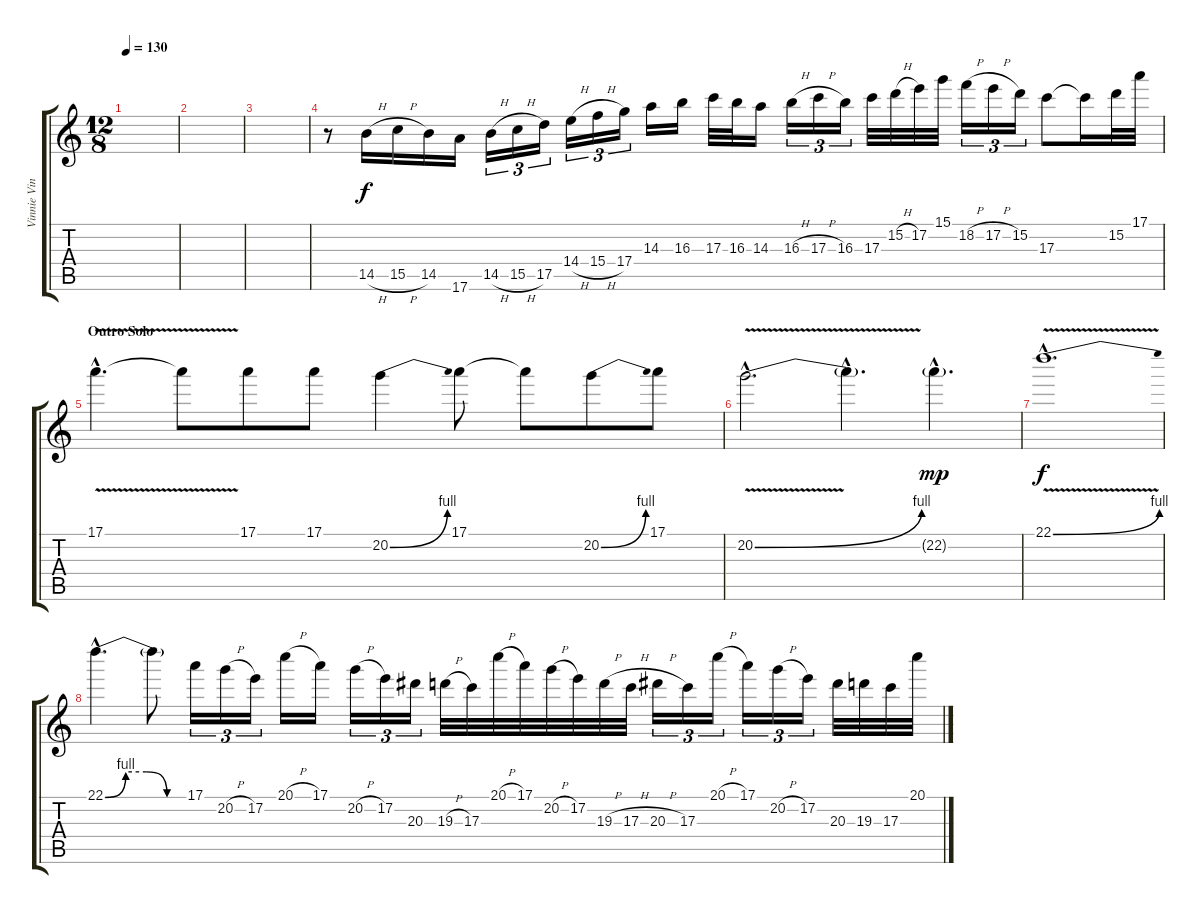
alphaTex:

\track ("Vinnie Vincent - lead guitar" "Vinnie Vin") {instrument distortionguitar}
\staff {score tabs}
\tuning (E4 B3 G3 D3 A2 E2) {hide}
\ts (12 8)
\tempo 130
\clef g2
\ks c
|
|
|
r.8{volume 16} 14.5{h}.16 15.5{h}.16 14.5.16 17.6.16 14.5{h}.16{tu (3 2)} 15.5{h}.16{tu (3 2)} 17.5.16{tu (3 2)} 14.4{h}.16{tu (3 2)} 15.4{h}.16{tu (3 2)} 17.4.16{tu (3 2)} 14.3.16 16.3.16 17.3.32 16.3.32 14.3.16 16.3{h}.16{tu (3 2)} 17.3{h}.16{tu (3 2)} 16.3.16{tu (3 2)} 17.3.32 15.2{h}.32 17.2.32 15.1.32 18.2{h}.16{tu (3 2)} 17.2{h}.16{tu (3 2)} 15.2.16{tu (3 2)} 17.3.8 17.3{t}.16 15.2.32 17.1.32 |
\section ("" "Outro Solo")
17.1{v hac}.4{d} 17.1{t}.8 17.1.8 17.1.8 20.2{be (bend 0 0 60 4)}.4 17.1.8 17.1{t}.8 20.2{be (bend 0 0 60 4)}.8 17.1.8 |
20.2{be (bend 0 0 60 4) v hac}.2{d} 20.2{hac t}.4{d} 22.2{g hac}.4{d dy mp} |
22.1{be (bend 0 0 60 4) v hac}.1{d dy f} |
22.1{be (custom 0 0 15 4 30 4 45 0 60 0) hac}.4{d} 22.1{t}.8 17.1.16{tu (3 2)} 20.2{h}.16{tu (3 2)} 17.2.16{tu (3 2)} 20.1{h}.16 17.1.16 20.2{h}.16{tu (3 2)} 17.2.16{tu (3 2)} 20.3.16{tu (3 2)} 19.3{h}.32 17.3.32 20.1{h}.32 17.1.32 20.2{h}.32 17.2.32 19.3{h}.32 17.3{h}.32 20.3{h}.16{tu (3 2)} 17.3.16{tu (3 2)} 20.1{h}.16{tu (3 2)} 17.1.16{tu (3 2)} 20.2{h}.16{tu (3 2)} 17.2.16{tu (3 2)} 20.3.32 19.3.32 17.3.32 20.1{h}.32
